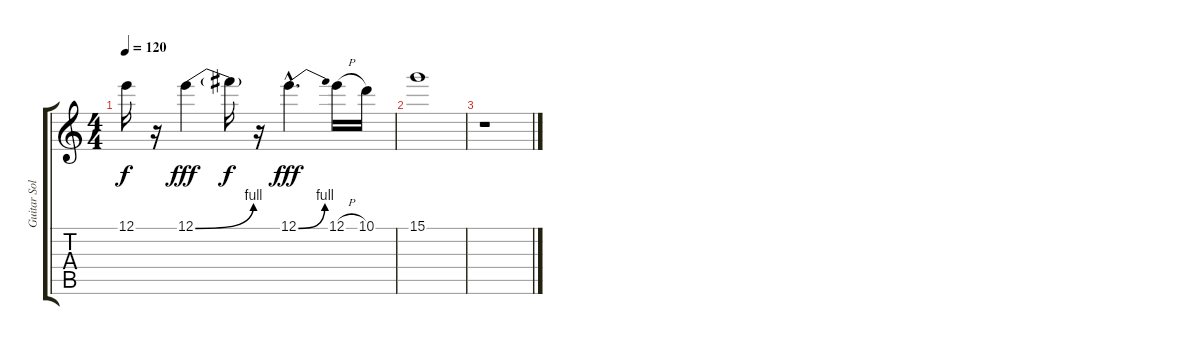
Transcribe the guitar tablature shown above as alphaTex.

\track ("Guitar Solo" "Guitar Sol") {instrument overdrivenguitar}
\staff {score tabs}
\tuning (E4 B3 G3 D3 A2 E2) {hide}
\ts (4 4)
\tempo 120
\clef g2
\ks c
12.1{t}.16{dy f} r.16 12.1{be (bend 0 0 60 4)}.4{dy fff} 12.1{t}.16{dy f} r.16 12.1{be (bend 0 0 60 4) hac}.4{d dy fff} 12.1{h}.16 10.1.16 |
15.1.1 |
r.1
